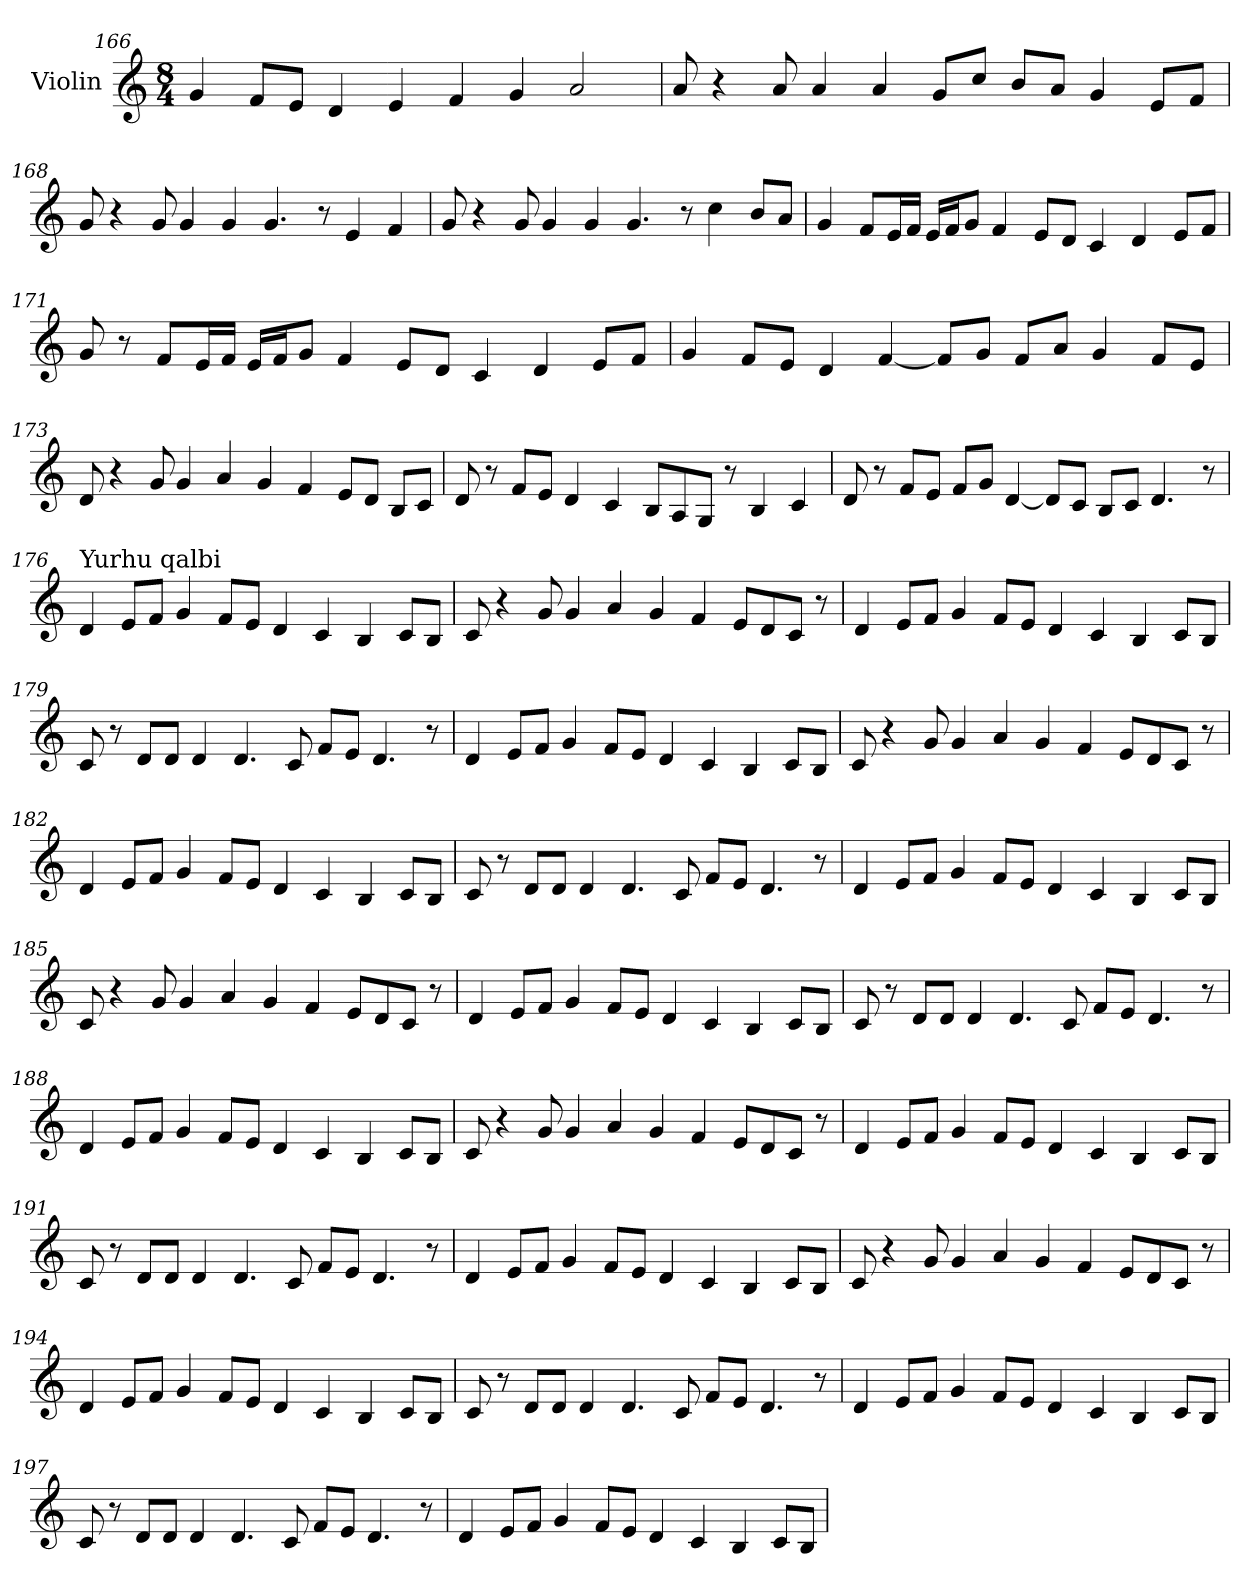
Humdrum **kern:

**kern
*part1
*staff1
*I"Violin
!!LO:LB:g=z
*clefG2
*k[]
*M8/4
=166
4g/
8f/L
8e/J
4d/
4e/
4f/
4g/
2a/
=167
8a/
4r
8a/
4a/
4a/
8g/L
8cc/J
8b/L
8a/J
4g/
8e/L
8f/J
=168
8g/
4r
8g/
4g/
4g/
4.g/
8r
4e/
4f/
!!LO:LB:g=z
=169
8g/
4r
8g/
4g/
4g/
4.g/
8r
4cc\
8b/L
8a/J
=170
4g/
8f/L
16e/L
16f/JJ
16e/LL
16f/J
8g/J
4f/
8e/L
8d/J
4c/
4d/
8e/L
8f/J
!!LO:LB:g=z
=171
8g/
8r
8f/L
16e/L
16f/JJ
16e/LL
16f/J
8g/J
4f/
8e/L
8d/J
4c/
4d/
8e/L
8f/J
=172
4g/
8f/L
8e/J
4d/
[4f/
8f/L]
8g/J
8f/L
8a/J
4g/
8f/L
8e/J
!!LO:LB:g=z
=173
8d/
4r
8g/
4g/
4a/
4g/
4f/
8e/L
8d/J
8B/L
8c/J
=174
8d/
8r
8f/L
8e/J
4d/
4c/
8B/L
8A/
8G/J
8r
4B/
4c/
!!LO:LB:g=z
=175
8d/
8r
8f/L
8e/J
8f/L
8g/J
[4d/
8d/L]
8c/J
8B/L
8c/J
4.d/
8r
=176
!LO:TX:a:t=Yurhu qalbi
4d/
8e/L
8f/J
4g/
8f/L
8e/J
4d/
4c/
4B/
8c/L
8B/J
!!LO:LB:g=z
=177
8c/
4r
8g/
4g/
4a/
4g/
4f/
8e/L
8d/
8c/J
8r
=178
4d/
8e/L
8f/J
4g/
8f/L
8e/J
4d/
4c/
4B/
8c/L
8B/J
!!LO:LB:g=z
=179
8c/
8r
8d/L
8d/J
4d/
4.d/
8c/
8f/L
8e/J
4.d/
8r
=180
4d/
8e/L
8f/J
4g/
8f/L
8e/J
4d/
4c/
4B/
8c/L
8B/J
!!LO:PB:g=z
=181
8c/
4r
8g/
4g/
4a/
4g/
4f/
8e/L
8d/
8c/J
8r
=182
4d/
8e/L
8f/J
4g/
8f/L
8e/J
4d/
4c/
4B/
8c/L
8B/J
!!LO:LB:g=z
=183
8c/
8r
8d/L
8d/J
4d/
4.d/
8c/
8f/L
8e/J
4.d/
8r
=184
4d/
8e/L
8f/J
4g/
8f/L
8e/J
4d/
4c/
4B/
8c/L
8B/J
!!LO:LB:g=z
=185
8c/
4r
8g/
4g/
4a/
4g/
4f/
8e/L
8d/
8c/J
8r
=186
4d/
8e/L
8f/J
4g/
8f/L
8e/J
4d/
4c/
4B/
8c/L
8B/J
!!LO:LB:g=z
=187
8c/
8r
8d/L
8d/J
4d/
4.d/
8c/
8f/L
8e/J
4.d/
8r
=188
4d/
8e/L
8f/J
4g/
8f/L
8e/J
4d/
4c/
4B/
8c/L
8B/J
!!LO:LB:g=z
=189
8c/
4r
8g/
4g/
4a/
4g/
4f/
8e/L
8d/
8c/J
8r
=190
4d/
8e/L
8f/J
4g/
8f/L
8e/J
4d/
4c/
4B/
8c/L
8B/J
!!LO:LB:g=z
=191
8c/
8r
8d/L
8d/J
4d/
4.d/
8c/
8f/L
8e/J
4.d/
8r
=192
4d/
8e/L
8f/J
4g/
8f/L
8e/J
4d/
4c/
4B/
8c/L
8B/J
!!LO:LB:g=z
=193
8c/
4r
8g/
4g/
4a/
4g/
4f/
8e/L
8d/
8c/J
8r
=194
4d/
8e/L
8f/J
4g/
8f/L
8e/J
4d/
4c/
4B/
8c/L
8B/J
!!LO:LB:g=z
=195
8c/
8r
8d/L
8d/J
4d/
4.d/
8c/
8f/L
8e/J
4.d/
8r
=196
4d/
8e/L
8f/J
4g/
8f/L
8e/J
4d/
4c/
4B/
8c/L
8B/J
!!LO:PB:g=z
=197
8c/
8r
8d/L
8d/J
4d/
4.d/
8c/
8f/L
8e/J
4.d/
8r
=198
4d/
8e/L
8f/J
4g/
8f/L
8e/J
4d/
4c/
4B/
8c/L
8B/J
=
*-
